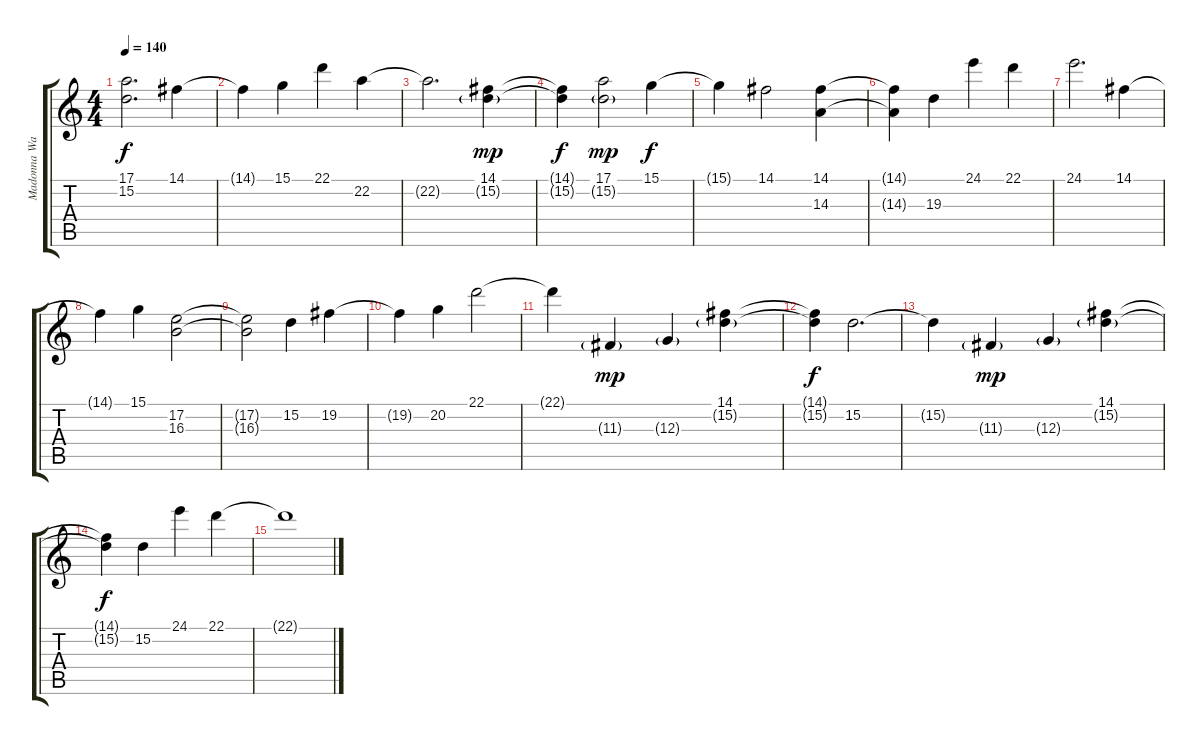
\track ("Madonna Wayne Gacy" "Madonna Wa") {instrument electricpiano1}
\staff {score tabs}
\tuning (E4 B3 G3 D3 A2 E2) {hide}
\ts (4 4)
\tempo 140
\clef g2
\ks c
(17.1{t} 15.2{t}).2{d dy f} 14.1.4 |
14.1{t}.4 15.1.4 22.1.4 22.2.4 |
22.2{t}.2{d} (14.1 15.2{g}).4{dy mp} |
(14.1{t} 15.2{t}).4{dy f} (17.1 15.2{g}).2{dy mp} 15.1.4{dy f} |
15.1{t}.4 14.1.2 (14.1 14.3).4 |
(14.1{t} 14.3{t}).4 19.3.4 24.1.4 22.1.4 |
24.1.2{d} 14.1.4 |
14.1{t}.4 15.1.4 (17.2 16.3).2 |
(17.2{t} 16.3{t}).2 15.2.4 19.2.4 |
19.2{t}.4 20.2.4 22.1.2 |
22.1{t}.4 11.3{g}.4{dy mp} 12.3{g}.4 (14.1 15.2{g}).4 |
(14.1{t} 15.2{t}).4{dy f} 15.2.2{d} |
15.2{t}.4 11.3{g}.4{dy mp} 12.3{g}.4 (14.1 15.2{g}).4 |
(14.1{t} 15.2{t}).4{dy f} 15.2.4 24.1.4 22.1.4 |
22.1{t}.1
